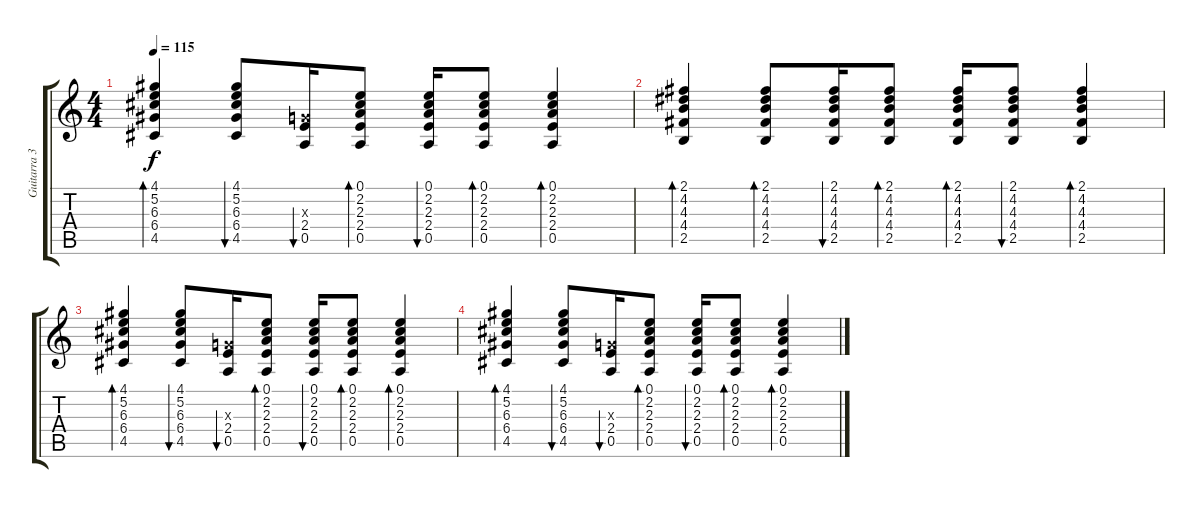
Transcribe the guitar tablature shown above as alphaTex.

\track ("Guitarra 3" "Guitarra 3") {instrument acousticguitarsteel}
\staff {score tabs}
\tuning (E4 B3 G3 D3 A2 E2) {hide}
\ts (4 4)
\tempo 115
\clef g2
\ks c
(4.1 5.2 6.3 6.4 4.5).4{bd 60 dy f} (4.1 5.2 6.3 6.4 4.5).8{bu 60} (0.3{x} 2.4 0.5).16{bu 60} (0.1 2.2 2.3 2.4 0.5).8{bd 60} (0.1 2.2 2.3 2.4 0.5).16{bu 60} (0.1 2.2 2.3 2.4 0.5).8{bd 60} (0.1 2.2 2.3 2.4 0.5).4{bd 60} |
(2.1 4.2 4.3 4.4 2.5).4{bd 60} (2.1 4.2 4.3 4.4 2.5).8{bd 60} (2.1 4.2 4.3 4.4 2.5).16{bu 60} (2.1 4.2 4.3 4.4 2.5).8{bd 60} (2.1 4.2 4.3 4.4 2.5).16{bd 60} (2.1 4.2 4.3 4.4 2.5).8{bu 60} (2.1 4.2 4.3 4.4 2.5).4{bd 60} |
(4.1 5.2 6.3 6.4 4.5).4{bd 60 volume 0} (4.1 5.2 6.3 6.4 4.5).8{bu 60} (0.3{x} 2.4 0.5).16{bu 60} (0.1 2.2 2.3 2.4 0.5).8{bd 60} (0.1 2.2 2.3 2.4 0.5).16{bu 60} (0.1 2.2 2.3 2.4 0.5).8{bd 60} (0.1 2.2 2.3 2.4 0.5).4{bd 60} |
(4.1 5.2 6.3 6.4 4.5).4{bd 60} (4.1 5.2 6.3 6.4 4.5).8{bu 60} (0.3{x} 2.4 0.5).16{bu 60} (0.1 2.2 2.3 2.4 0.5).8{bd 60} (0.1 2.2 2.3 2.4 0.5).16{bu 60} (0.1 2.2 2.3 2.4 0.5).8{bd 60} (0.1 2.2 2.3 2.4 0.5).4{bd 60}
